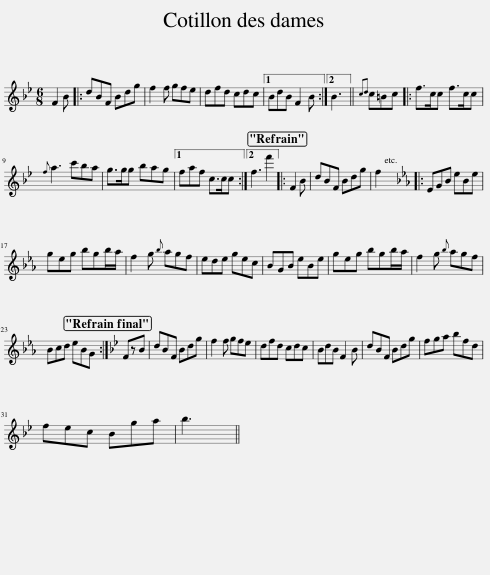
X:1
L:1/8
M:6/8
I:linebreak $
K:Bb
V:1 treble
V:1
 F2 B |: dBF Bdg | f2 f gfe | dfd cdc |1 BdB F2 B :|2 %5
 B3 ||{cd} c=Bc |: f>cc f>cc |${f} a3 c'ba | g>gg bag |1 %10
 faf c>cc :|2 f3 f'2 |: F2 B | dBF Bdg | f2 |: %15
[K:Eb] EGB eBe |$ geg bgb/a/ | f2 g{b} agf | ede gec | BGB eBe | %20
 geg bgb/a/ | f2 g{b} agf |$ Bcd eBG :|[K:Bb] FzB | dBF Bdg | %25
 f2 f gfe | dfd cdc | BdB F2 B | dBF Bdg | fga bfd |$ %30
 fec Bga | b3 || %32
